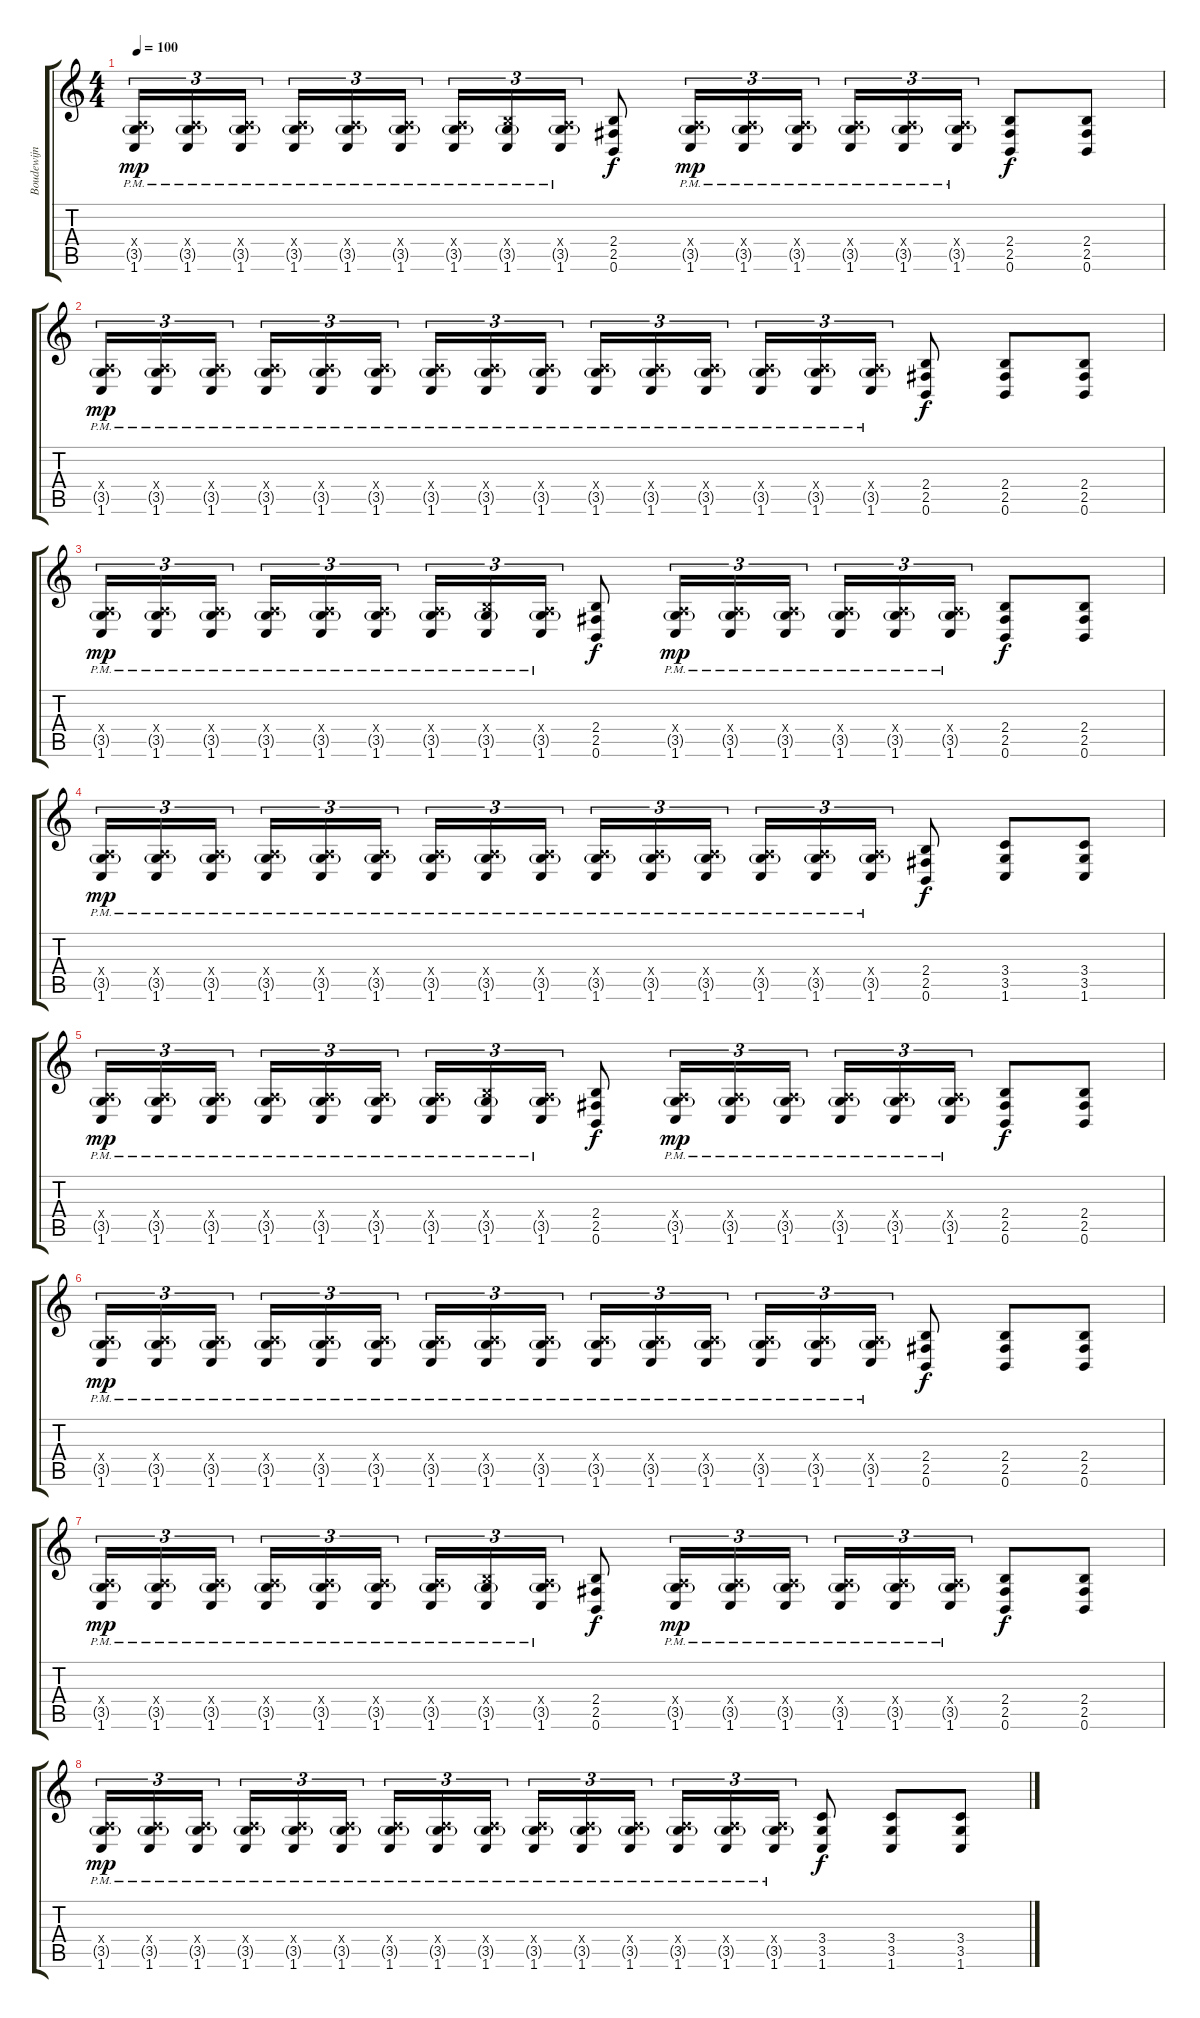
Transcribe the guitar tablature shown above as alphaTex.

\track ("Boudewijn Bonebakker" "Boudewijn ") {instrument distortionguitar}
\staff {score tabs}
\tuning (B3 Gb3 D3 A2 E2 B1) {hide}
\ts (4 4)
\tempo 100
\clef g2
\ks c
(0.4{x} 3.5{g pm} 1.6{pm}).16{tu (3 2) dy mp} (0.4{x} 3.5{g pm} 1.6{pm}).16{tu (3 2)} (0.4{x} 3.5{g pm} 1.6{pm}).16{tu (3 2)} (0.4{x} 3.5{g pm} 1.6{pm}).16{tu (3 2)} (0.4{x} 3.5{g pm} 1.6{pm}).16{tu (3 2)} (0.4{x} 3.5{g pm} 1.6{pm}).16{tu (3 2)} (0.4{x} 3.5{g pm} 1.6{pm}).16{tu (3 2)} (2.4{x} 3.5{g pm} 1.6{pm}).16{tu (3 2)} (0.4{x} 3.5{g pm} 1.6{pm}).16{tu (3 2)} (2.4 2.5 0.6).8{dy f} (0.4{x} 3.5{g pm} 1.6{pm}).16{tu (3 2) dy mp} (0.4{x} 3.5{g pm} 1.6{pm}).16{tu (3 2)} (0.4{x} 3.5{g pm} 1.6{pm}).16{tu (3 2)} (0.4{x} 3.5{g pm} 1.6{pm}).16{tu (3 2)} (0.4{x} 3.5{g pm} 1.6{pm}).16{tu (3 2)} (0.4{x} 3.5{g pm} 1.6{pm}).16{tu (3 2)} (2.4 2.5 0.6).8{dy f} (2.4 2.5 0.6).8 |
(0.4{x} 3.5{g pm} 1.6{pm}).16{tu (3 2) dy mp} (0.4{x} 3.5{g pm} 1.6{pm}).16{tu (3 2)} (0.4{x} 3.5{g pm} 1.6{pm}).16{tu (3 2)} (0.4{x} 3.5{g pm} 1.6{pm}).16{tu (3 2)} (0.4{x} 3.5{g pm} 1.6{pm}).16{tu (3 2)} (0.4{x} 3.5{g pm} 1.6{pm}).16{tu (3 2)} (0.4{x} 3.5{g pm} 1.6{pm}).16{tu (3 2)} (0.4{x} 3.5{g pm} 1.6{pm}).16{tu (3 2)} (0.4{x} 3.5{g pm} 1.6{pm}).16{tu (3 2)} (0.4{x} 3.5{g pm} 1.6{pm}).16{tu (3 2)} (0.4{x} 3.5{g pm} 1.6{pm}).16{tu (3 2)} (0.4{x} 3.5{g pm} 1.6{pm}).16{tu (3 2)} (0.4{x} 3.5{g pm} 1.6{pm}).16{tu (3 2)} (0.4{x} 3.5{g pm} 1.6{pm}).16{tu (3 2)} (0.4{x} 3.5{g pm} 1.6{pm}).16{tu (3 2)} (2.4 2.5 0.6).8{dy f} (2.4 2.5 0.6).8 (2.4 2.5 0.6).8 |
(0.4{x} 3.5{g pm} 1.6{pm}).16{tu (3 2) dy mp} (0.4{x} 3.5{g pm} 1.6{pm}).16{tu (3 2)} (0.4{x} 3.5{g pm} 1.6{pm}).16{tu (3 2)} (0.4{x} 3.5{g pm} 1.6{pm}).16{tu (3 2)} (0.4{x} 3.5{g pm} 1.6{pm}).16{tu (3 2)} (0.4{x} 3.5{g pm} 1.6{pm}).16{tu (3 2)} (0.4{x} 3.5{g pm} 1.6{pm}).16{tu (3 2)} (2.4{x} 3.5{g pm} 1.6{pm}).16{tu (3 2)} (0.4{x} 3.5{g pm} 1.6{pm}).16{tu (3 2)} (2.4 2.5 0.6).8{dy f} (0.4{x} 3.5{g pm} 1.6{pm}).16{tu (3 2) dy mp} (0.4{x} 3.5{g pm} 1.6{pm}).16{tu (3 2)} (0.4{x} 3.5{g pm} 1.6{pm}).16{tu (3 2)} (0.4{x} 3.5{g pm} 1.6{pm}).16{tu (3 2)} (0.4{x} 3.5{g pm} 1.6{pm}).16{tu (3 2)} (0.4{x} 3.5{g pm} 1.6{pm}).16{tu (3 2)} (2.4 2.5 0.6).8{dy f} (2.4 2.5 0.6).8 |
(0.4{x} 3.5{g pm} 1.6{pm}).16{tu (3 2) dy mp} (0.4{x} 3.5{g pm} 1.6{pm}).16{tu (3 2)} (0.4{x} 3.5{g pm} 1.6{pm}).16{tu (3 2)} (0.4{x} 3.5{g pm} 1.6{pm}).16{tu (3 2)} (0.4{x} 3.5{g pm} 1.6{pm}).16{tu (3 2)} (0.4{x} 3.5{g pm} 1.6{pm}).16{tu (3 2)} (0.4{x} 3.5{g pm} 1.6{pm}).16{tu (3 2)} (0.4{x} 3.5{g pm} 1.6{pm}).16{tu (3 2)} (0.4{x} 3.5{g pm} 1.6{pm}).16{tu (3 2)} (0.4{x} 3.5{g pm} 1.6{pm}).16{tu (3 2)} (0.4{x} 3.5{g pm} 1.6{pm}).16{tu (3 2)} (0.4{x} 3.5{g pm} 1.6{pm}).16{tu (3 2)} (0.4{x} 3.5{g pm} 1.6{pm}).16{tu (3 2)} (0.4{x} 3.5{g pm} 1.6{pm}).16{tu (3 2)} (0.4{x} 3.5{g pm} 1.6{pm}).16{tu (3 2)} (2.4 2.5 0.6).8{dy f} (3.4 3.5 1.6).8 (3.4 3.5 1.6).8 |
(0.4{x} 3.5{g pm} 1.6{pm}).16{tu (3 2) dy mp} (0.4{x} 3.5{g pm} 1.6{pm}).16{tu (3 2)} (0.4{x} 3.5{g pm} 1.6{pm}).16{tu (3 2)} (0.4{x} 3.5{g pm} 1.6{pm}).16{tu (3 2)} (0.4{x} 3.5{g pm} 1.6{pm}).16{tu (3 2)} (0.4{x} 3.5{g pm} 1.6{pm}).16{tu (3 2)} (0.4{x} 3.5{g pm} 1.6{pm}).16{tu (3 2)} (2.4{x} 3.5{g pm} 1.6{pm}).16{tu (3 2)} (0.4{x} 3.5{g pm} 1.6{pm}).16{tu (3 2)} (2.4 2.5 0.6).8{dy f} (0.4{x} 3.5{g pm} 1.6{pm}).16{tu (3 2) dy mp} (0.4{x} 3.5{g pm} 1.6{pm}).16{tu (3 2)} (0.4{x} 3.5{g pm} 1.6{pm}).16{tu (3 2)} (0.4{x} 3.5{g pm} 1.6{pm}).16{tu (3 2)} (0.4{x} 3.5{g pm} 1.6{pm}).16{tu (3 2)} (0.4{x} 3.5{g pm} 1.6{pm}).16{tu (3 2)} (2.4 2.5 0.6).8{dy f} (2.4 2.5 0.6).8 |
(0.4{x} 3.5{g pm} 1.6{pm}).16{tu (3 2) dy mp} (0.4{x} 3.5{g pm} 1.6{pm}).16{tu (3 2)} (0.4{x} 3.5{g pm} 1.6{pm}).16{tu (3 2)} (0.4{x} 3.5{g pm} 1.6{pm}).16{tu (3 2)} (0.4{x} 3.5{g pm} 1.6{pm}).16{tu (3 2)} (0.4{x} 3.5{g pm} 1.6{pm}).16{tu (3 2)} (0.4{x} 3.5{g pm} 1.6{pm}).16{tu (3 2)} (0.4{x} 3.5{g pm} 1.6{pm}).16{tu (3 2)} (0.4{x} 3.5{g pm} 1.6{pm}).16{tu (3 2)} (0.4{x} 3.5{g pm} 1.6{pm}).16{tu (3 2)} (0.4{x} 3.5{g pm} 1.6{pm}).16{tu (3 2)} (0.4{x} 3.5{g pm} 1.6{pm}).16{tu (3 2)} (0.4{x} 3.5{g pm} 1.6{pm}).16{tu (3 2)} (0.4{x} 3.5{g pm} 1.6{pm}).16{tu (3 2)} (0.4{x} 3.5{g pm} 1.6{pm}).16{tu (3 2)} (2.4 2.5 0.6).8{dy f} (2.4 2.5 0.6).8 (2.4 2.5 0.6).8 |
(0.4{x} 3.5{g pm} 1.6{pm}).16{tu (3 2) dy mp} (0.4{x} 3.5{g pm} 1.6{pm}).16{tu (3 2)} (0.4{x} 3.5{g pm} 1.6{pm}).16{tu (3 2)} (0.4{x} 3.5{g pm} 1.6{pm}).16{tu (3 2)} (0.4{x} 3.5{g pm} 1.6{pm}).16{tu (3 2)} (0.4{x} 3.5{g pm} 1.6{pm}).16{tu (3 2)} (0.4{x} 3.5{g pm} 1.6{pm}).16{tu (3 2)} (2.4{x} 3.5{g pm} 1.6{pm}).16{tu (3 2)} (0.4{x} 3.5{g pm} 1.6{pm}).16{tu (3 2)} (2.4 2.5 0.6).8{dy f} (0.4{x} 3.5{g pm} 1.6{pm}).16{tu (3 2) dy mp} (0.4{x} 3.5{g pm} 1.6{pm}).16{tu (3 2)} (0.4{x} 3.5{g pm} 1.6{pm}).16{tu (3 2)} (0.4{x} 3.5{g pm} 1.6{pm}).16{tu (3 2)} (0.4{x} 3.5{g pm} 1.6{pm}).16{tu (3 2)} (0.4{x} 3.5{g pm} 1.6{pm}).16{tu (3 2)} (2.4 2.5 0.6).8{dy f} (2.4 2.5 0.6).8 |
(0.4{x} 3.5{g pm} 1.6{pm}).16{tu (3 2) dy mp} (0.4{x} 3.5{g pm} 1.6{pm}).16{tu (3 2)} (0.4{x} 3.5{g pm} 1.6{pm}).16{tu (3 2)} (0.4{x} 3.5{g pm} 1.6{pm}).16{tu (3 2)} (0.4{x} 3.5{g pm} 1.6{pm}).16{tu (3 2)} (0.4{x} 3.5{g pm} 1.6{pm}).16{tu (3 2)} (0.4{x} 3.5{g pm} 1.6{pm}).16{tu (3 2)} (0.4{x} 3.5{g pm} 1.6{pm}).16{tu (3 2)} (0.4{x} 3.5{g pm} 1.6{pm}).16{tu (3 2)} (0.4{x} 3.5{g pm} 1.6{pm}).16{tu (3 2)} (0.4{x} 3.5{g pm} 1.6{pm}).16{tu (3 2)} (0.4{x} 3.5{g pm} 1.6{pm}).16{tu (3 2)} (0.4{x} 3.5{g pm} 1.6{pm}).16{tu (3 2)} (0.4{x} 3.5{g pm} 1.6{pm}).16{tu (3 2)} (0.4{x} 3.5{g pm} 1.6{pm}).16{tu (3 2)} (3.4 3.5 1.6).8{dy f} (3.4 3.5 1.6).8 (3.4 3.5 1.6).8
